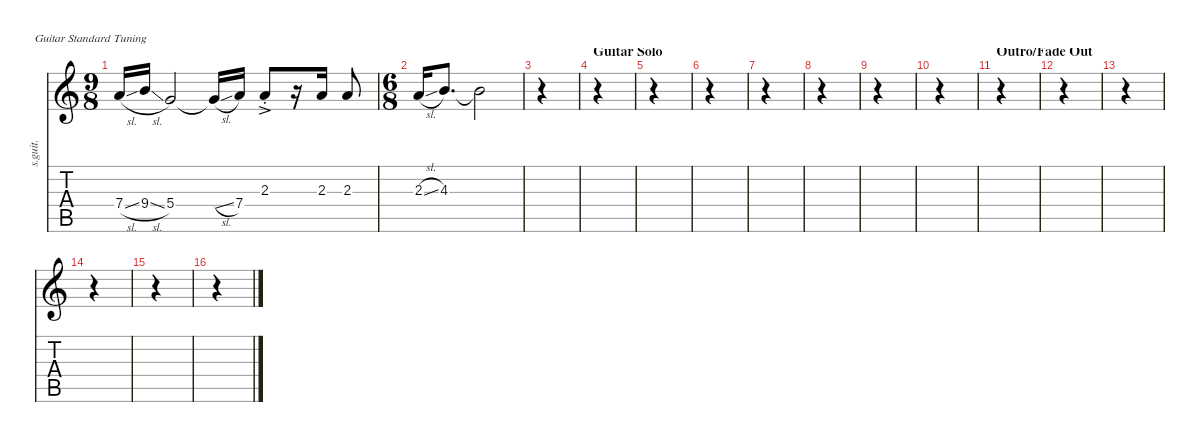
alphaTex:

\defaultSystemsLayout 4
\hideDynamics
\bracketExtendMode nobrackets
\track ("Jason Newsted - Backing Vocals" "s.guit.") {instrument clarinet}
\staff {score tabs}
\tuning (E4 B3 G3 D3 A2 E2)
\displaytranspose 12
\ts (9 8)
\beaming (8 2 2 2 2)
\tempo (71 hide)
\clef g2
\ks c
7.4{sl}.16{lyrics (0 "") lyrics (1 "") lyrics (2 "") lyrics (3 "") lyrics (4 "") dy mf} 9.4{sl}.16{lyrics (0 "") lyrics (1 "") lyrics (2 "") lyrics (3 "") lyrics (4 "")} 5.4.2{lyrics (0 "") lyrics (1 "") lyrics (2 "") lyrics (3 "") lyrics (4 "")} 5.4{sl t}.16{lyrics (0 "") lyrics (1 "") lyrics (2 "") lyrics (3 "") lyrics (4 "")} 7.4.16{lyrics (0 "") lyrics (1 "") lyrics (2 "") lyrics (3 "") lyrics (4 "")} 2.3{ac st}.8{lyrics (0 "") lyrics (1 "") lyrics (2 "") lyrics (3 "") lyrics (4 "")} r.16 2.3.16{lyrics (0 "") lyrics (1 "") lyrics (2 "") lyrics (3 "") lyrics (4 "")} 2.3.8{lyrics (0 "") lyrics (1 "") lyrics (2 "") lyrics (3 "") lyrics (4 "")} |
\ts (6 8)
\beaming (8 2 2 2 2)
2.3{sl}.16{lyrics (0 "") lyrics (1 "") lyrics (2 "") lyrics (3 "") lyrics (4 "")} 4.3.8{d lyrics (0 "") lyrics (1 "") lyrics (2 "") lyrics (3 "") lyrics (4 "")} 4.3{t}.2{lyrics (0 "") lyrics (1 "") lyrics (2 "") lyrics (3 "") lyrics (4 "")} |
r.4 |
\section ("" "Guitar Solo")
r.4 |
r.4 |
r.4 |
r.4 |
r.4 |
r.4 |
r.4 |
\section ("" "Outro/Fade Out")
r.4 |
r.4 |
r.4 |
r.4 |
r.4 |
r.4
